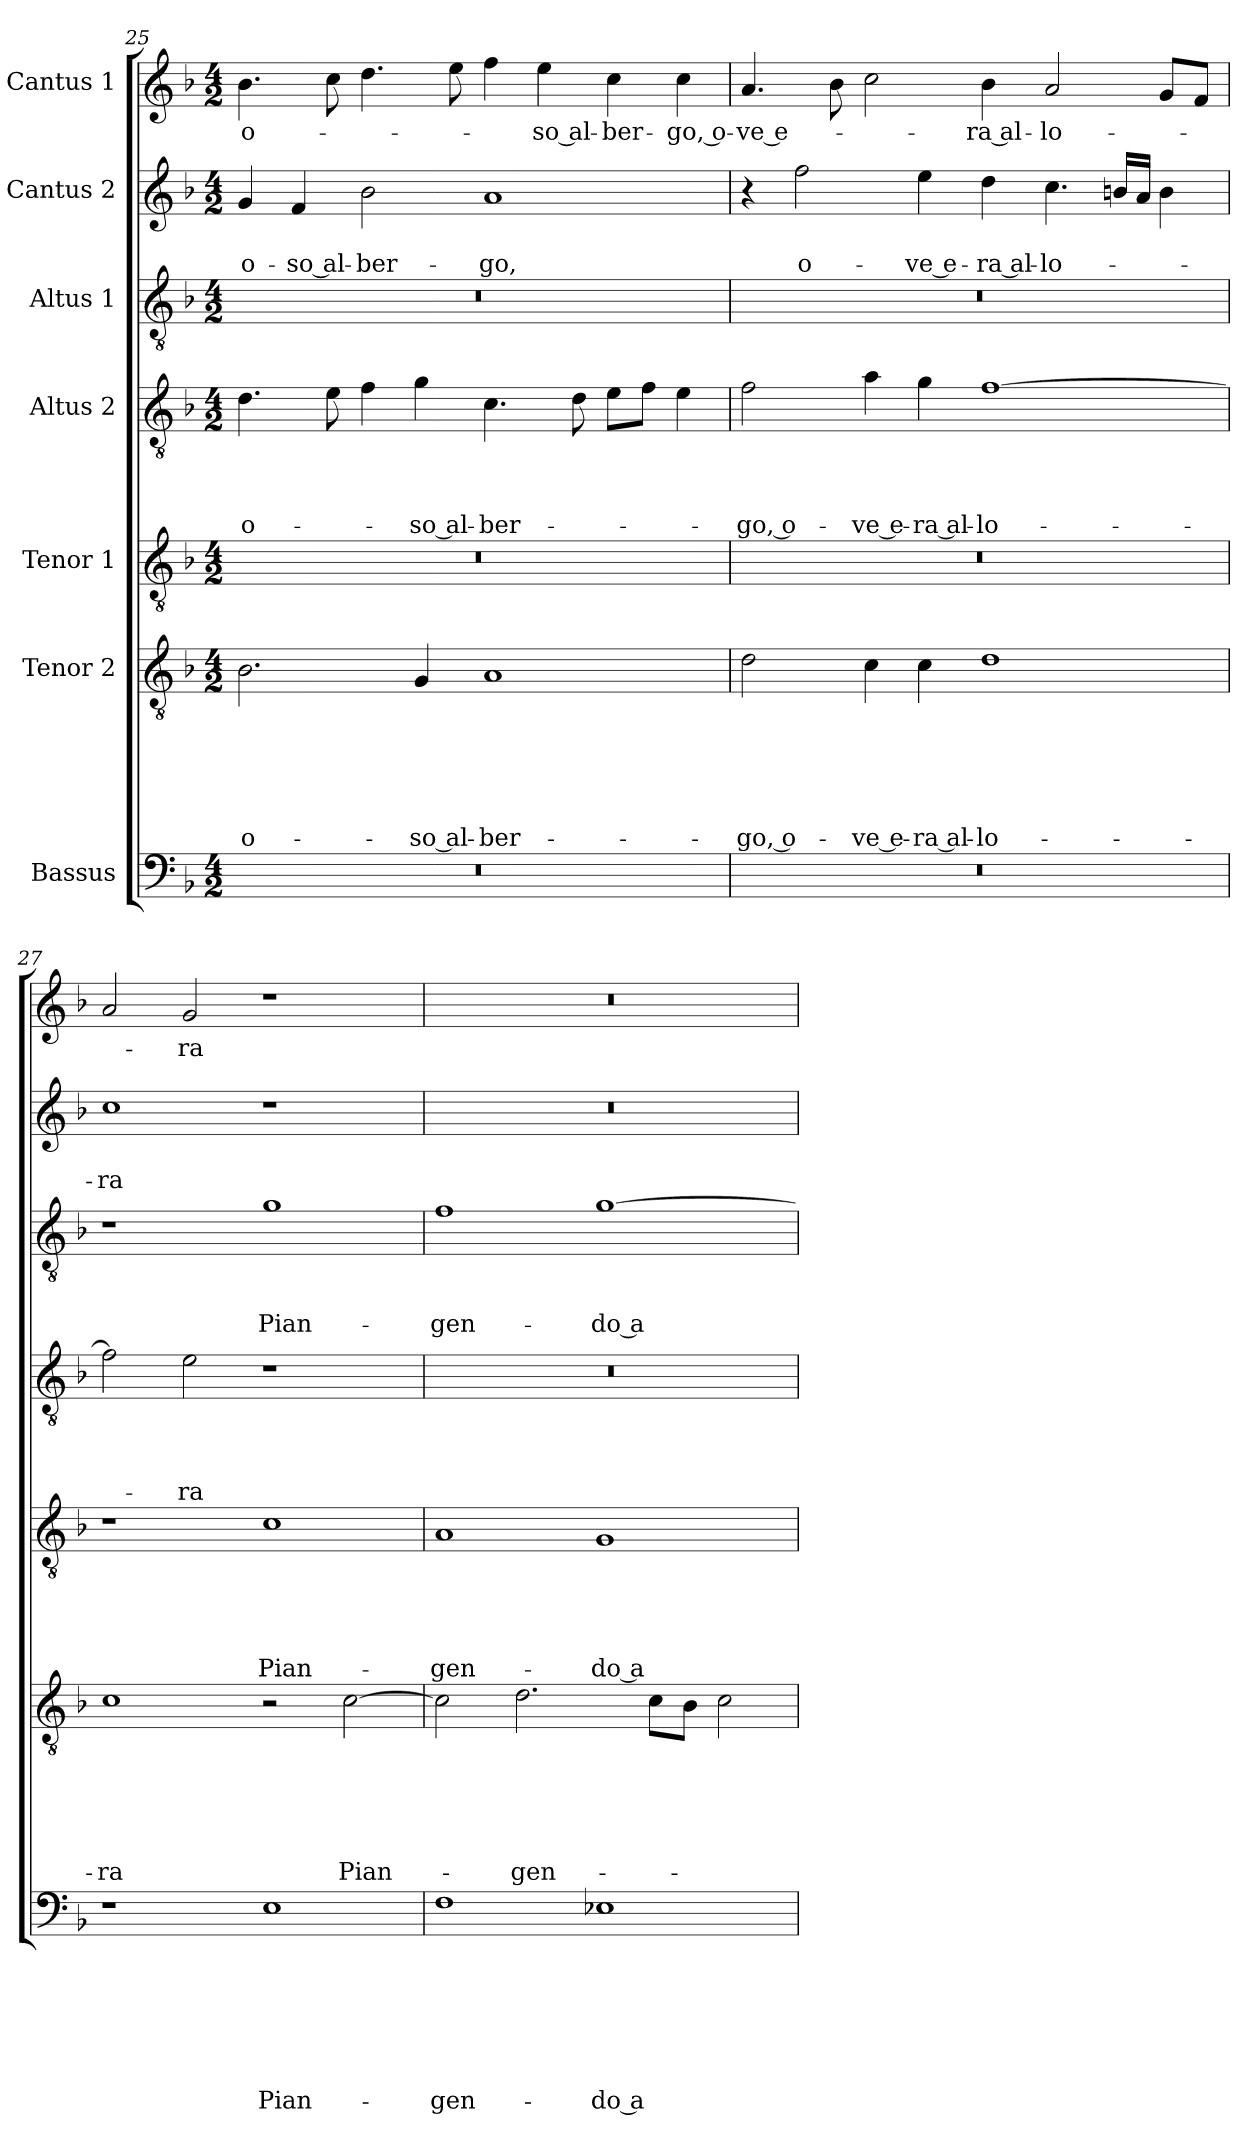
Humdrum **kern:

**kern	**text	**text	**text	**text	**text	**text	**text	**kern	**text	**text	**text	**text	**text	**text	**kern	**text	**text	**text	**text	**text	**kern	**text	**text	**text	**text	**kern	**text	**text	**text	**kern	**text	**text	**kern	**text
*part7	*part7	*part7	*part7	*part7	*part7	*part7	*part7	*part6	*part6	*part6	*part6	*part6	*part6	*part6	*part5	*part5	*part5	*part5	*part5	*part5	*part4	*part4	*part4	*part4	*part4	*part3	*part3	*part3	*part3	*part2	*part2	*part2	*part1	*part1
*staff7	*staff7	*staff7	*staff7	*staff7	*staff7	*staff7	*staff7	*staff6	*staff6	*staff6	*staff6	*staff6	*staff6	*staff6	*staff5	*staff5	*staff5	*staff5	*staff5	*staff5	*staff4	*staff4	*staff4	*staff4	*staff4	*staff3	*staff3	*staff3	*staff3	*staff2	*staff2	*staff2	*staff1	*staff1
*I"Bassus	*	*	*	*	*	*	*	*I"Tenor 2	*	*	*	*	*	*	*I"Tenor 1	*	*	*	*	*	*I"Altus 2	*	*	*	*	*I"Altus 1	*	*	*	*I"Cantus 2	*	*	*I"Cantus 1	*
!!LO:PB:g=z
*clefF4	*	*	*	*	*	*	*	*clefGv2	*	*	*	*	*	*	*clefGv2	*	*	*	*	*	*clefGv2	*	*	*	*	*clefGv2	*	*	*	*clefG2	*	*	*clefG2	*
*k[b-]	*	*	*	*	*	*	*	*k[b-]	*	*	*	*	*	*	*k[b-]	*	*	*	*	*	*k[b-]	*	*	*	*	*k[b-]	*	*	*	*k[b-]	*	*	*k[b-]	*
*d:	*	*	*	*	*	*	*	*d:	*	*	*	*	*	*	*d:	*	*	*	*	*	*d:	*	*	*	*	*d:	*	*	*	*d:	*	*	*d:	*
*M4/2	*	*	*	*	*	*	*	*M4/2	*	*	*	*	*	*	*M4/2	*	*	*	*	*	*M4/2	*	*	*	*	*M4/2	*	*	*	*M4/2	*	*	*M4/2	*
=25	=25	=25	=25	=25	=25	=25	=25	=25	=25	=25	=25	=25	=25	=25	=25	=25	=25	=25	=25	=25	=25	=25	=25	=25	=25	=25	=25	=25	=25	=25	=25	=25	=25	=25
!	!	!	!	!	!	!	!	!	!	!	!	!	!	!LO:LY:b	!	!	!	!	!	!	!	!	!	!	!LO:LY:b	!	!	!	!	!	!	!LO:LY:b	!	!LO:LY:b
0r	.	.	.	.	.	.	.	2.B-\	.	.	.	.	.	-o-	0r	.	.	.	.	.	4.d\	.	.	.	-o-	0r	.	.	.	4g/	.	-o-	4.b-\	-o-
!	!	!	!	!	!	!	!	!	!	!	!	!	!	!	!	!	!	!	!	!	!	!	!	!	!	!	!	!	!	!	!	!LO:LY:b	!	!
.	.	.	.	.	.	.	.	.	.	.	.	.	.	.	.	.	.	.	.	.	.	.	.	.	.	.	.	.	.	4f/	.	-so al-	.	.
.	.	.	.	.	.	.	.	.	.	.	.	.	.	.	.	.	.	.	.	.	8e\	.	.	.	.	.	.	.	.	.	.	.	8cc\	.
!	!	!	!	!	!	!	!	!	!	!	!	!	!	!	!	!	!	!	!	!	!	!	!	!	!	!	!	!	!	!	!	!LO:LY:b	!	!
.	.	.	.	.	.	.	.	.	.	.	.	.	.	.	.	.	.	.	.	.	4f\	.	.	.	.	.	.	.	.	2b-\	.	-ber-	4.dd\	.
!	!	!	!	!	!	!	!	!	!	!	!	!	!	!LO:LY:b	!	!	!	!	!	!	!	!	!	!	!LO:LY:b	!	!	!	!	!	!	!	!	!
.	.	.	.	.	.	.	.	4G/	.	.	.	.	.	-so al-	.	.	.	.	.	.	4g\	.	.	.	-so al-	.	.	.	.	.	.	.	.	.
.	.	.	.	.	.	.	.	.	.	.	.	.	.	.	.	.	.	.	.	.	.	.	.	.	.	.	.	.	.	.	.	.	8ee\	.
!	!	!	!	!	!	!	!	!	!	!	!	!	!	!LO:LY:b	!	!	!	!	!	!	!	!	!	!	!LO:LY:b	!	!	!	!	!	!	!LO:LY:b	!	!
.	.	.	.	.	.	.	.	1A	.	.	.	.	.	-ber-	.	.	.	.	.	.	4.c\	.	.	.	-ber-	.	.	.	.	1a	.	-go,	4ff\	.
!	!	!	!	!	!	!	!	!	!	!	!	!	!	!	!	!	!	!	!	!	!	!	!	!	!	!	!	!	!	!	!	!	!	!LO:LY:b
.	.	.	.	.	.	.	.	.	.	.	.	.	.	.	.	.	.	.	.	.	.	.	.	.	.	.	.	.	.	.	.	.	4ee\	-so al-
.	.	.	.	.	.	.	.	.	.	.	.	.	.	.	.	.	.	.	.	.	8d\	.	.	.	.	.	.	.	.	.	.	.	.	.
!	!	!	!	!	!	!	!	!	!	!	!	!	!	!	!	!	!	!	!	!	!	!	!	!	!	!	!	!	!	!	!	!	!	!LO:LY:b
.	.	.	.	.	.	.	.	.	.	.	.	.	.	.	.	.	.	.	.	.	8e\L	.	.	.	.	.	.	.	.	.	.	.	4cc\	-ber-
.	.	.	.	.	.	.	.	.	.	.	.	.	.	.	.	.	.	.	.	.	8f\J	.	.	.	.	.	.	.	.	.	.	.	.	.
!	!	!	!	!	!	!	!	!	!	!	!	!	!	!	!	!	!	!	!	!	!	!	!	!	!	!	!	!	!	!	!	!	!	!LO:LY:b
.	.	.	.	.	.	.	.	.	.	.	.	.	.	.	.	.	.	.	.	.	4e\	.	.	.	.	.	.	.	.	.	.	.	4cc\	-go, o-
=26	=26	=26	=26	=26	=26	=26	=26	=26	=26	=26	=26	=26	=26	=26	=26	=26	=26	=26	=26	=26	=26	=26	=26	=26	=26	=26	=26	=26	=26	=26	=26	=26	=26	=26
!	!	!	!	!	!	!	!	!	!	!	!	!	!	!LO:LY:b	!	!	!	!	!	!	!	!	!	!	!LO:LY:b	!	!	!	!	!	!	!	!	!LO:LY:b
0r	.	.	.	.	.	.	.	2d\	.	.	.	.	.	-go, o-	0r	.	.	.	.	.	2f\	.	.	.	-go, o-	0r	.	.	.	4r	.	.	4.a/	-ve e-
!	!	!	!	!	!	!	!	!	!	!	!	!	!	!	!	!	!	!	!	!	!	!	!	!	!	!	!	!	!	!	!	!LO:LY:b	!	!
.	.	.	.	.	.	.	.	.	.	.	.	.	.	.	.	.	.	.	.	.	.	.	.	.	.	.	.	.	.	2ff\	.	o-	.	.
.	.	.	.	.	.	.	.	.	.	.	.	.	.	.	.	.	.	.	.	.	.	.	.	.	.	.	.	.	.	.	.	.	8b-\	.
!	!	!	!	!	!	!	!	!	!	!	!	!	!	!LO:LY:b	!	!	!	!	!	!	!	!	!	!	!LO:LY:b	!	!	!	!	!	!	!	!	!
.	.	.	.	.	.	.	.	4c\	.	.	.	.	.	-ve e-	.	.	.	.	.	.	4a\	.	.	.	-ve e-	.	.	.	.	.	.	.	2cc\	.
!	!	!	!	!	!	!	!	!	!	!	!	!	!	!LO:LY:b	!	!	!	!	!	!	!	!	!	!	!LO:LY:b	!	!	!	!	!	!	!LO:LY:b	!	!
.	.	.	.	.	.	.	.	4c\	.	.	.	.	.	-ra al-	.	.	.	.	.	.	4g\	.	.	.	-ra al-	.	.	.	.	4ee\	.	-ve e-	.	.
!	!	!	!	!	!	!	!	!	!	!	!	!	!	!LO:LY:b	!	!	!	!	!	!	!	!	!	!	!LO:LY:b	!	!	!	!	!	!	!LO:LY:b	!	!LO:LY:b
.	.	.	.	.	.	.	.	1d	.	.	.	.	.	-lo-	.	.	.	.	.	.	[1f	.	.	.	-lo-	.	.	.	.	4dd\	.	-ra al-	4b-\	-ra al-
!	!	!	!	!	!	!	!	!	!	!	!	!	!	!	!	!	!	!	!	!	!	!	!	!	!	!	!	!	!	!	!	!LO:LY:b	!	!LO:LY:b
.	.	.	.	.	.	.	.	.	.	.	.	.	.	.	.	.	.	.	.	.	.	.	.	.	.	.	.	.	.	4.cc\	.	-lo-	2a/	-lo-
.	.	.	.	.	.	.	.	.	.	.	.	.	.	.	.	.	.	.	.	.	.	.	.	.	.	.	.	.	.	16bn/LL	.	.	.	.
.	.	.	.	.	.	.	.	.	.	.	.	.	.	.	.	.	.	.	.	.	.	.	.	.	.	.	.	.	.	16a/JJ	.	.	.	.
.	.	.	.	.	.	.	.	.	.	.	.	.	.	.	.	.	.	.	.	.	.	.	.	.	.	.	.	.	.	4b\	.	.	8g/L	.
.	.	.	.	.	.	.	.	.	.	.	.	.	.	.	.	.	.	.	.	.	.	.	.	.	.	.	.	.	.	.	.	.	8f/J	.
=27	=27	=27	=27	=27	=27	=27	=27	=27	=27	=27	=27	=27	=27	=27	=27	=27	=27	=27	=27	=27	=27	=27	=27	=27	=27	=27	=27	=27	=27	=27	=27	=27	=27	=27
!	!	!	!	!	!	!	!	!	!	!	!	!	!	!LO:LY:b	!	!	!	!	!	!	!	!	!	!	!	!	!	!	!	!	!	!LO:LY:b	!	!
1r	.	.	.	.	.	.	.	1c	.	.	.	.	.	-ra	1r	.	.	.	.	.	2f\]	.	.	.	.	1r	.	.	.	1cc	.	-ra	2a/	.
!	!	!	!	!	!	!	!	!	!	!	!	!	!	!	!	!	!	!	!	!	!	!	!	!	!LO:LY:b	!	!	!	!	!	!	!	!	!LO:LY:b
.	.	.	.	.	.	.	.	.	.	.	.	.	.	.	.	.	.	.	.	.	2e\	.	.	.	-ra	.	.	.	.	.	.	.	2g/	-ra
!	!	!	!	!	!	!	!LO:LY:b	!	!	!	!	!	!	!	!	!	!	!	!	!LO:LY:b	!	!	!	!	!	!	!	!	!LO:LY:b	!	!	!	!	!
1E	.	.	.	.	.	.	Pian-	2r	.	.	.	.	.	.	1c	.	.	.	.	Pian-	1r	.	.	.	.	1g	.	.	Pian-	1r	.	.	1r	.
!	!	!	!	!	!	!	!	!	!	!	!	!	!	!LO:LY:b	!	!	!	!	!	!	!	!	!	!	!	!	!	!	!	!	!	!	!	!
.	.	.	.	.	.	.	.	[2c\	.	.	.	.	.	Pian-	.	.	.	.	.	.	.	.	.	.	.	.	.	.	.	.	.	.	.	.
=28	=28	=28	=28	=28	=28	=28	=28	=28	=28	=28	=28	=28	=28	=28	=28	=28	=28	=28	=28	=28	=28	=28	=28	=28	=28	=28	=28	=28	=28	=28	=28	=28	=28	=28
!	!	!	!	!	!	!	!LO:LY:b	!	!	!	!	!	!	!	!	!	!	!	!	!LO:LY:b	!	!	!	!	!	!	!	!	!LO:LY:b	!	!	!	!	!
1F	.	.	.	.	.	.	-gen-	2c\]	.	.	.	.	.	.	1A	.	.	.	.	-gen-	0r	.	.	.	.	1f	.	.	-gen-	0r	.	.	0r	.
!	!	!	!	!	!	!	!	!	!	!	!	!	!	!LO:LY:b	!	!	!	!	!	!	!	!	!	!	!	!	!	!	!	!	!	!	!	!
.	.	.	.	.	.	.	.	2.d\	.	.	.	.	.	-gen-	.	.	.	.	.	.	.	.	.	.	.	.	.	.	.	.	.	.	.	.
!	!	!	!	!	!	!	!LO:LY:b	!	!	!	!	!	!	!	!	!	!	!	!	!LO:LY:b	!	!	!	!	!	!	!	!	!LO:LY:b	!	!	!	!	!
1E-X	.	.	.	.	.	.	-do a-	.	.	.	.	.	.	.	1G	.	.	.	.	-do a-	.	.	.	.	.	[1g	.	.	-do a-	.	.	.	.	.
.	.	.	.	.	.	.	.	8c\L	.	.	.	.	.	.	.	.	.	.	.	.	.	.	.	.	.	.	.	.	.	.	.	.	.	.
.	.	.	.	.	.	.	.	8B-\J	.	.	.	.	.	.	.	.	.	.	.	.	.	.	.	.	.	.	.	.	.	.	.	.	.	.
.	.	.	.	.	.	.	.	2c\	.	.	.	.	.	.	.	.	.	.	.	.	.	.	.	.	.	.	.	.	.	.	.	.	.	.
=	=	=	=	=	=	=	=	=	=	=	=	=	=	=	=	=	=	=	=	=	=	=	=	=	=	=	=	=	=	=	=	=	=	=
*-	*-	*-	*-	*-	*-	*-	*-	*-	*-	*-	*-	*-	*-	*-	*-	*-	*-	*-	*-	*-	*-	*-	*-	*-	*-	*-	*-	*-	*-	*-	*-	*-	*-	*-
